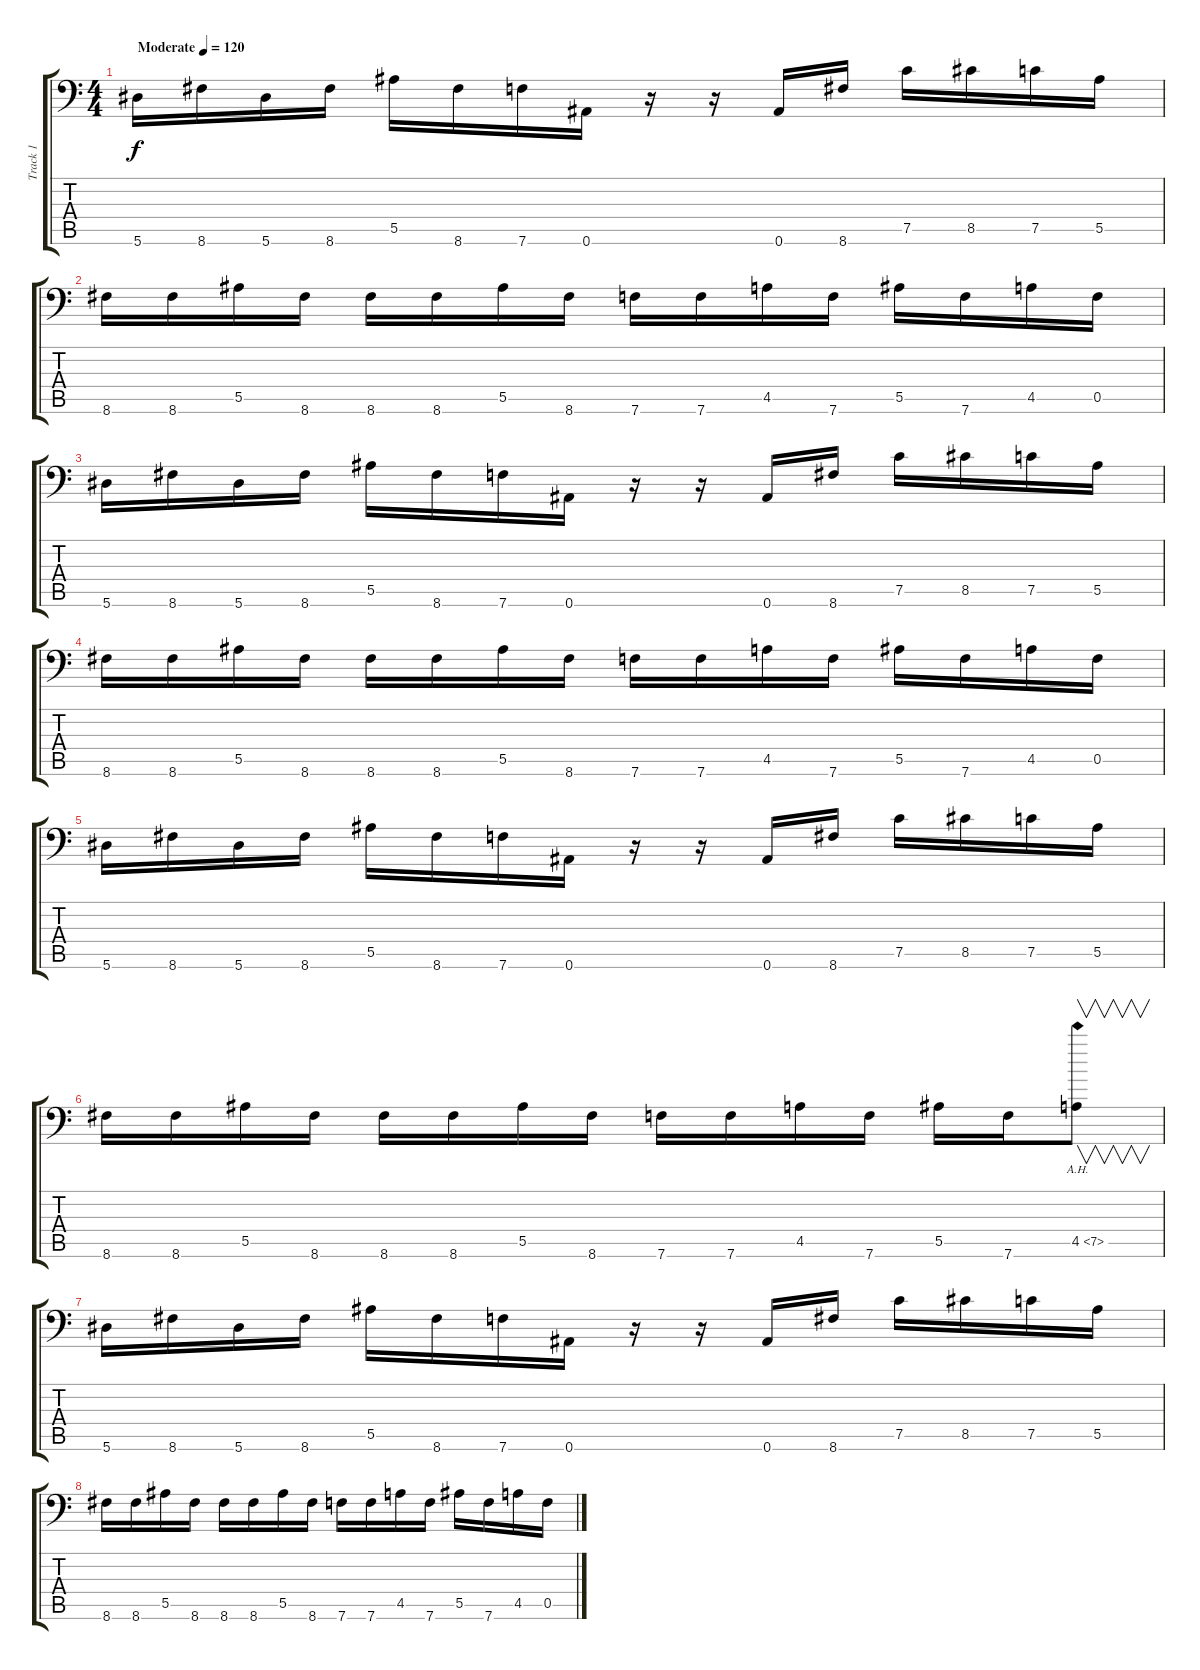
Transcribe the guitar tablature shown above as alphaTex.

\track ("Track 1" "Track 1") {instrument distortionguitar}
\staff {score tabs}
\tuning (C4 G3 Eb3 Bb2 F2 Bb1) {hide}
\ts (4 4)
\tempo (120 "Moderate")
\clef f4
\ks c
5.6.16{dy f instrument distortionguitar} 8.6.16 5.6.16 8.6.16 5.5.16 8.6.16 7.6.16 0.6.16 r.16 r.16 0.6.16 8.6.16 7.5.16 8.5.16 7.5.16 5.5.16 |
8.6.16 8.6.16 5.5.16 8.6.16 8.6.16 8.6.16 5.5.16 8.6.16 7.6.16 7.6.16 4.5.16 7.6.16 5.5.16 7.6.16 4.5.16 0.5.16 |
5.6.16 8.6.16 5.6.16 8.6.16 5.5.16 8.6.16 7.6.16 0.6.16 r.16 r.16 0.6.16 8.6.16 7.5.16 8.5.16 7.5.16 5.5.16 |
8.6.16 8.6.16 5.5.16 8.6.16 8.6.16 8.6.16 5.5.16 8.6.16 7.6.16 7.6.16 4.5.16 7.6.16 5.5.16 7.6.16 4.5.16 0.5.16 |
5.6.16 8.6.16 5.6.16 8.6.16 5.5.16 8.6.16 7.6.16 0.6.16 r.16 r.16 0.6.16 8.6.16 7.5.16 8.5.16 7.5.16 5.5.16 |
8.6.16 8.6.16 5.5.16 8.6.16 8.6.16 8.6.16 5.5.16 8.6.16 7.6.16 7.6.16 4.5.16 7.6.16 5.5.16 7.6.16 4.5{ah 3}.8{v} |
5.6.16 8.6.16 5.6.16 8.6.16 5.5.16 8.6.16 7.6.16 0.6.16 r.16 r.16 0.6.16 8.6.16 7.5.16 8.5.16 7.5.16 5.5.16 |
8.6.16 8.6.16 5.5.16 8.6.16 8.6.16 8.6.16 5.5.16 8.6.16 7.6.16 7.6.16 4.5.16 7.6.16 5.5.16 7.6.16 4.5.16 0.5.16
